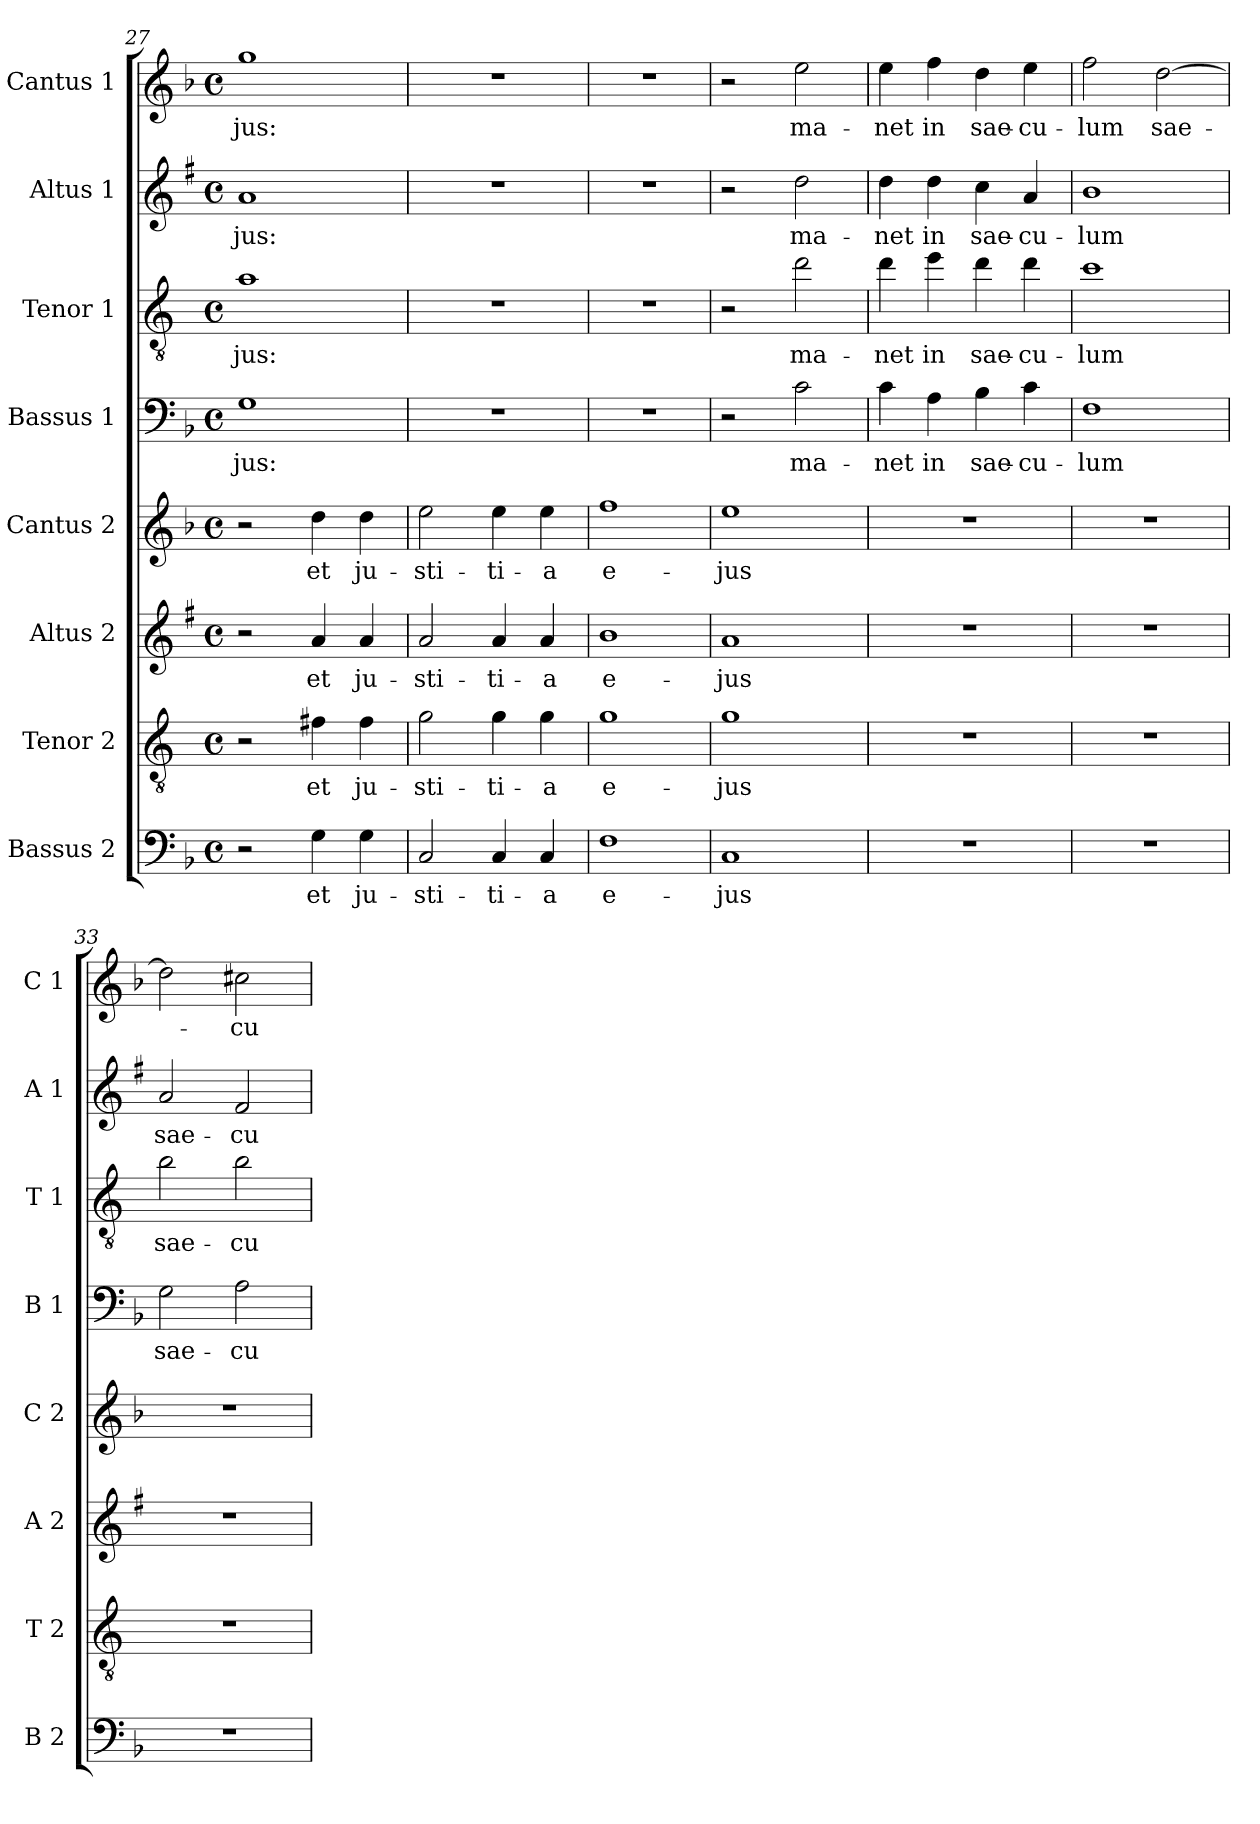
**kern	**text	**kern	**text	**kern	**text	**kern	**text	**kern	**text	**kern	**text	**kern	**text	**kern	**text
*part8	*part8	*part7	*part7	*part6	*part6	*part5	*part5	*part4	*part4	*part3	*part3	*part2	*part2	*part1	*part1
*staff8	*staff8	*staff7	*staff7	*staff6	*staff6	*staff5	*staff5	*staff4	*staff4	*staff3	*staff3	*staff2	*staff2	*staff1	*staff1
*I"Bassus 2	*	*I"Tenor 2	*	*I"Altus 2	*	*I"Cantus 2	*	*I"Bassus 1	*	*I"Tenor 1	*	*I"Altus 1	*	*I"Cantus 1	*
*I'B 2	*	*I'T 2	*	*I'A 2	*	*I'C 2	*	*I'B 1	*	*I'T 1	*	*I'A 1	*	*I'C 1	*
*clefF4	*	*clefGv2	*	*clefG2	*	*clefG2	*	*clefF4	*	*clefGv2	*	*clefG2	*	*clefG2	*
*	*	*ITrd4c7	*	*ITrd1c2	*	*	*	*	*	*ITrd4c7	*	*ITrd1c2	*	*	*
*k[b-]	*	*k[b-]	*	*k[b-]	*	*k[b-]	*	*k[b-]	*	*k[b-]	*	*k[b-]	*	*k[b-]	*
*F:	*	*F:	*	*F:	*	*F:	*	*F:	*	*F:	*	*F:	*	*F:	*
*M4/4	*	*M4/4	*	*M4/4	*	*M4/4	*	*M4/4	*	*M4/4	*	*M4/4	*	*M4/4	*
*met(c)	*	*met(c)	*	*met(c)	*	*met(c)	*	*met(c)	*	*met(c)	*	*met(c)	*	*met(c)	*
=27	=27	=27	=27	=27	=27	=27	=27	=27	=27	=27	=27	=27	=27	=27	=27
!	!	!	!	!	!	!	!	!	!LO:LY:b	!	!LO:LY:b	!	!LO:LY:b	!	!LO:LY:b
2r	.	2r	.	2r	.	2r	.	1G	-jus:	1d	-jus:	1g	-jus:	1gg	-jus:
!	!LO:LY:b	!	!LO:LY:b	!	!LO:LY:b	!	!LO:LY:b	!	!	!	!	!	!	!	!
4G\	et	4Bn\	et	4g/	et	4dd\	et	.	.	.	.	.	.	.	.
!	!LO:LY:b	!	!LO:LY:b	!	!LO:LY:b	!	!LO:LY:b	!	!	!	!	!	!	!	!
4G\	ju-	4B\	ju-	4g/	ju-	4dd\	ju-	.	.	.	.	.	.	.	.
=28	=28	=28	=28	=28	=28	=28	=28	=28	=28	=28	=28	=28	=28	=28	=28
!	!LO:LY:b	!	!LO:LY:b	!	!LO:LY:b	!	!LO:LY:b	!	!	!	!	!	!	!	!
2C/	-sti-	2c\	-sti-	2g/	-sti-	2ee\	-sti-	1r	.	1r	.	1r	.	1r	.
!	!LO:LY:b	!	!LO:LY:b	!	!LO:LY:b	!	!LO:LY:b	!	!	!	!	!	!	!	!
4C/	-ti-	4c\	-ti-	4g/	-ti-	4ee\	-ti-	.	.	.	.	.	.	.	.
!	!LO:LY:b	!	!LO:LY:b	!	!LO:LY:b	!	!LO:LY:b	!	!	!	!	!	!	!	!
4C/	-a	4c\	-a	4g/	-a	4ee\	-a	.	.	.	.	.	.	.	.
!!LO:PB:g=z
=29	=29	=29	=29	=29	=29	=29	=29	=29	=29	=29	=29	=29	=29	=29	=29
!	!LO:LY:b	!	!LO:LY:b	!	!LO:LY:b	!	!LO:LY:b	!	!	!	!	!	!	!	!
1F	e-	1c	e-	1a	e-	1ff	e-	1r	.	1r	.	1r	.	1r	.
=30	=30	=30	=30	=30	=30	=30	=30	=30	=30	=30	=30	=30	=30	=30	=30
!	!LO:LY:b	!	!LO:LY:b	!	!LO:LY:b	!	!LO:LY:b	!	!	!	!	!	!	!	!
1C	-jus	1c	-jus	1g	-jus	1ee	-jus	2r	.	2r	.	2r	.	2r	.
!	!	!	!	!	!	!	!	!	!LO:LY:b	!	!LO:LY:b	!	!LO:LY:b	!	!LO:LY:b
.	.	.	.	.	.	.	.	2c\	ma-	2g\	ma-	2cc\	ma-	2ee\	ma-
=31	=31	=31	=31	=31	=31	=31	=31	=31	=31	=31	=31	=31	=31	=31	=31
!	!	!	!	!	!	!	!	!	!LO:LY:b	!	!LO:LY:b	!	!LO:LY:b	!	!LO:LY:b
1r	.	1r	.	1r	.	1r	.	4c\	-net	4g\	-net	4cc\	-net	4ee\	-net
!	!	!	!	!	!	!	!	!	!LO:LY:b	!	!LO:LY:b	!	!LO:LY:b	!	!LO:LY:b
.	.	.	.	.	.	.	.	4A\	in	4a\	in	4cc\	in	4ff\	in
!	!	!	!	!	!	!	!	!	!LO:LY:b	!	!LO:LY:b	!	!LO:LY:b	!	!LO:LY:b
.	.	.	.	.	.	.	.	4B-\	sae-	4g\	sae-	4b-\	sae-	4dd\	sae-
!	!	!	!	!	!	!	!	!	!LO:LY:b	!	!LO:LY:b	!	!LO:LY:b	!	!LO:LY:b
.	.	.	.	.	.	.	.	4c\	-cu-	4g\	-cu-	4g/	-cu-	4ee\	-cu-
=32	=32	=32	=32	=32	=32	=32	=32	=32	=32	=32	=32	=32	=32	=32	=32
!	!	!	!	!	!	!	!	!	!LO:LY:b	!	!LO:LY:b	!	!LO:LY:b	!	!LO:LY:b
1r	.	1r	.	1r	.	1r	.	1F	-lum	1f	-lum	1a	-lum	2ff\	-lum
!	!	!	!	!	!	!	!	!	!	!	!	!	!	!	!LO:LY:b
.	.	.	.	.	.	.	.	.	.	.	.	.	.	[2dd\	sae-
=33	=33	=33	=33	=33	=33	=33	=33	=33	=33	=33	=33	=33	=33	=33	=33
!	!	!	!	!	!	!	!	!	!LO:LY:b	!	!LO:LY:b	!	!LO:LY:b	!	!
1r	.	1r	.	1r	.	1r	.	2G\	sae-	2e\	sae-	2g/	sae-	2dd\]	.
!	!	!	!	!	!	!	!	!	!LO:LY:b	!	!LO:LY:b	!	!LO:LY:b	!	!LO:LY:b
.	.	.	.	.	.	.	.	2A\	-cu-	2e\	-cu-	2e/	-cu-	2cc#X\	-cu-
=	=	=	=	=	=	=	=	=	=	=	=	=	=	=	=
*-	*-	*-	*-	*-	*-	*-	*-	*-	*-	*-	*-	*-	*-	*-	*-
